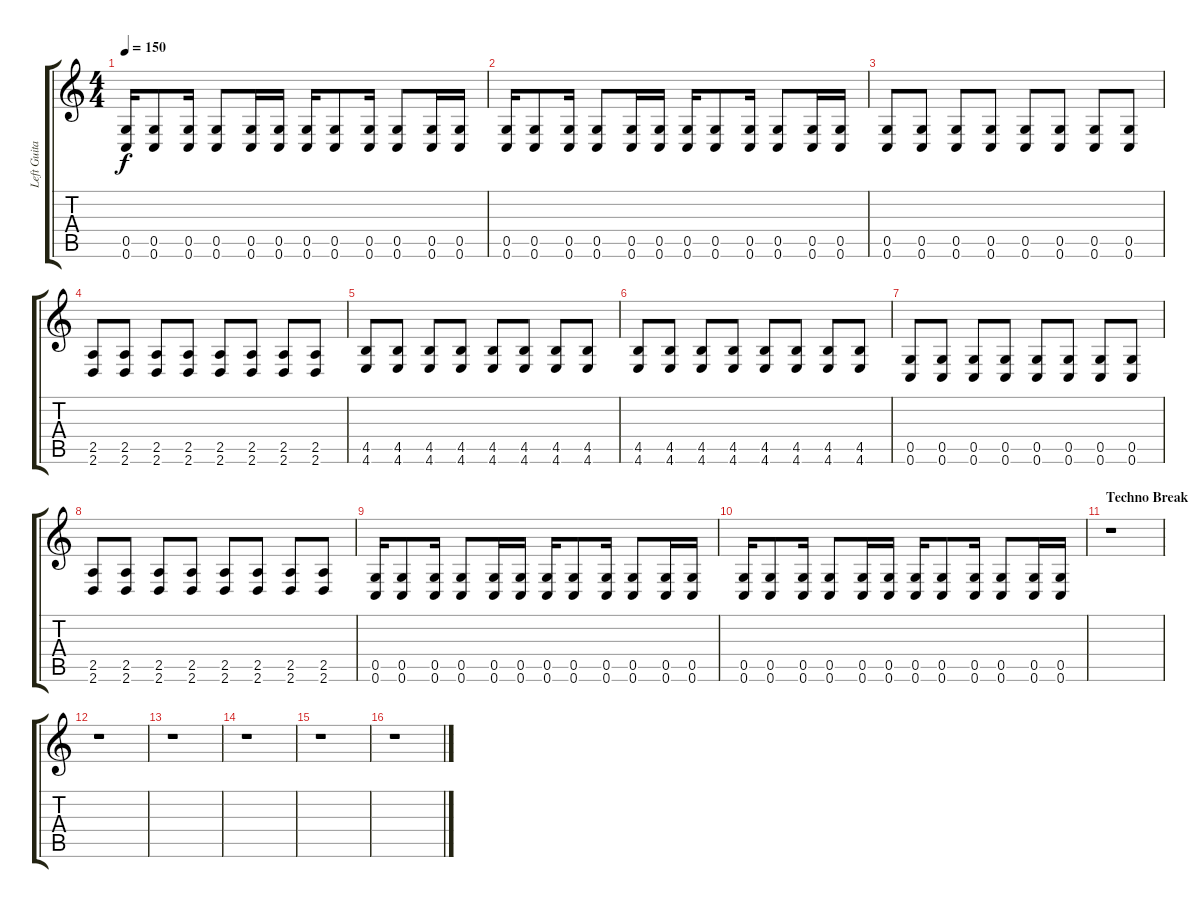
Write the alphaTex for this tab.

\track ("Left Guitar" "Left Guita") {instrument distortionguitar}
\staff {score tabs}
\tuning (D4 A3 F3 C3 G2 C2) {hide}
\ts (4 4)
\tempo 150
\clef g2
\ks c
(0.5 0.6).16{dy f} (0.5 0.6).8 (0.5 0.6).16 (0.5 0.6).8 (0.5 0.6).16 (0.5 0.6).16 (0.5 0.6).16 (0.5 0.6).8 (0.5 0.6).16 (0.5 0.6).8 (0.5 0.6).16 (0.5 0.6).16 |
(0.5 0.6).16 (0.5 0.6).8 (0.5 0.6).16 (0.5 0.6).8 (0.5 0.6).16 (0.5 0.6).16 (0.5 0.6).16 (0.5 0.6).8 (0.5 0.6).16 (0.5 0.6).8 (0.5 0.6).16 (0.5 0.6).16 |
(0.5 0.6).8 (0.5 0.6).8 (0.5 0.6).8 (0.5 0.6).8 (0.5 0.6).8 (0.5 0.6).8 (0.5 0.6).8 (0.5 0.6).8 |
(2.5 2.6).8 (2.5 2.6).8 (2.5 2.6).8 (2.5 2.6).8 (2.5 2.6).8 (2.5 2.6).8 (2.5 2.6).8 (2.5 2.6).8 |
(4.5 4.6).8 (4.5 4.6).8 (4.5 4.6).8 (4.5 4.6).8 (4.5 4.6).8 (4.5 4.6).8 (4.5 4.6).8 (4.5 4.6).8 |
(4.5 4.6).8 (4.5 4.6).8 (4.5 4.6).8 (4.5 4.6).8 (4.5 4.6).8 (4.5 4.6).8 (4.5 4.6).8 (4.5 4.6).8 |
(0.5 0.6).8 (0.5 0.6).8 (0.5 0.6).8 (0.5 0.6).8 (0.5 0.6).8 (0.5 0.6).8 (0.5 0.6).8 (0.5 0.6).8 |
(2.5 2.6).8 (2.5 2.6).8 (2.5 2.6).8 (2.5 2.6).8 (2.5 2.6).8 (2.5 2.6).8 (2.5 2.6).8 (2.5 2.6).8 |
(0.5 0.6).16 (0.5 0.6).8 (0.5 0.6).16 (0.5 0.6).8 (0.5 0.6).16 (0.5 0.6).16 (0.5 0.6).16 (0.5 0.6).8 (0.5 0.6).16 (0.5 0.6).8 (0.5 0.6).16 (0.5 0.6).16 |
(0.5 0.6).16 (0.5 0.6).8 (0.5 0.6).16 (0.5 0.6).8 (0.5 0.6).16 (0.5 0.6).16 (0.5 0.6).16 (0.5 0.6).8 (0.5 0.6).16 (0.5 0.6).8 (0.5 0.6).16 (0.5 0.6).16 |
\section ("" "Techno Break")
r.1 |
r.1 |
r.1 |
r.1 |
r.1 |
r.1
